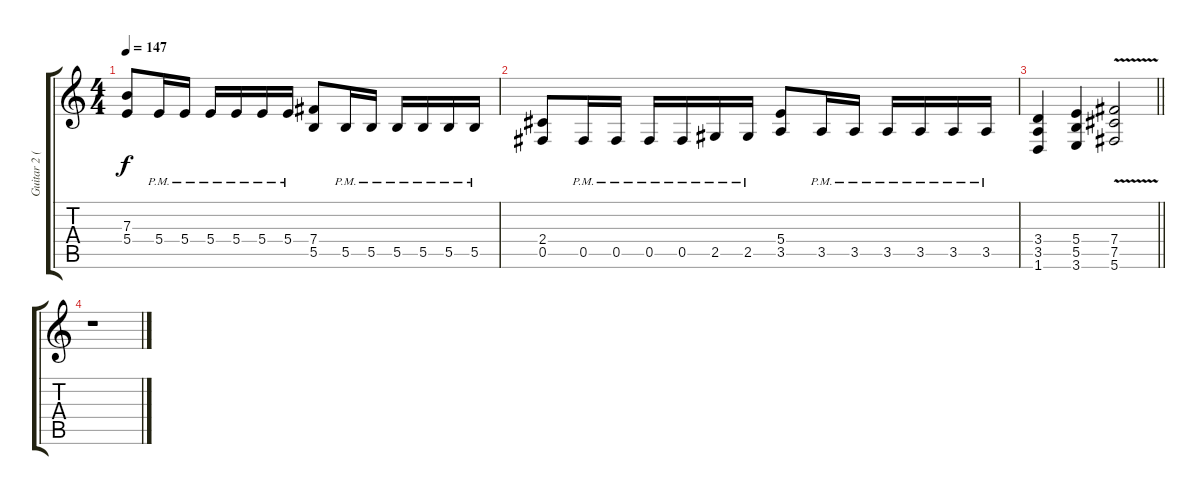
\track ("Guitar 2 (Rhythm)" "Guitar 2 (") {instrument distortionguitar}
\staff {score tabs}
\tuning (Db4 Ab3 E3 B2 Gb2 Db2) {hide}
\ts (4 4)
\tempo 147
\clef g2
\ks c
(7.3 5.4).8{dy f} 5.4{pm}.16 5.4{pm}.16 5.4{pm}.16 5.4{pm}.16 5.4{pm}.16 5.4{pm}.16 (7.4 5.5).8 5.5{pm}.16 5.5{pm}.16 5.5{pm}.16 5.5{pm}.16 5.5{pm}.16 5.5{pm}.16 |
(2.4 0.5).8 0.5{pm}.16 0.5{pm}.16 0.5{pm}.16 0.5{pm}.16 2.5{pm}.16 2.5{pm}.16 (5.4 3.5).8 3.5{pm}.16 3.5{pm}.16 3.5{pm}.16 3.5{pm}.16 3.5{pm}.16 3.5{pm}.16 |
\barLineRight lightlight
(3.4 3.5 1.6).4 (5.4 5.5 3.6).4 (7.4 7.5{v} 5.6).2 |
r.1
